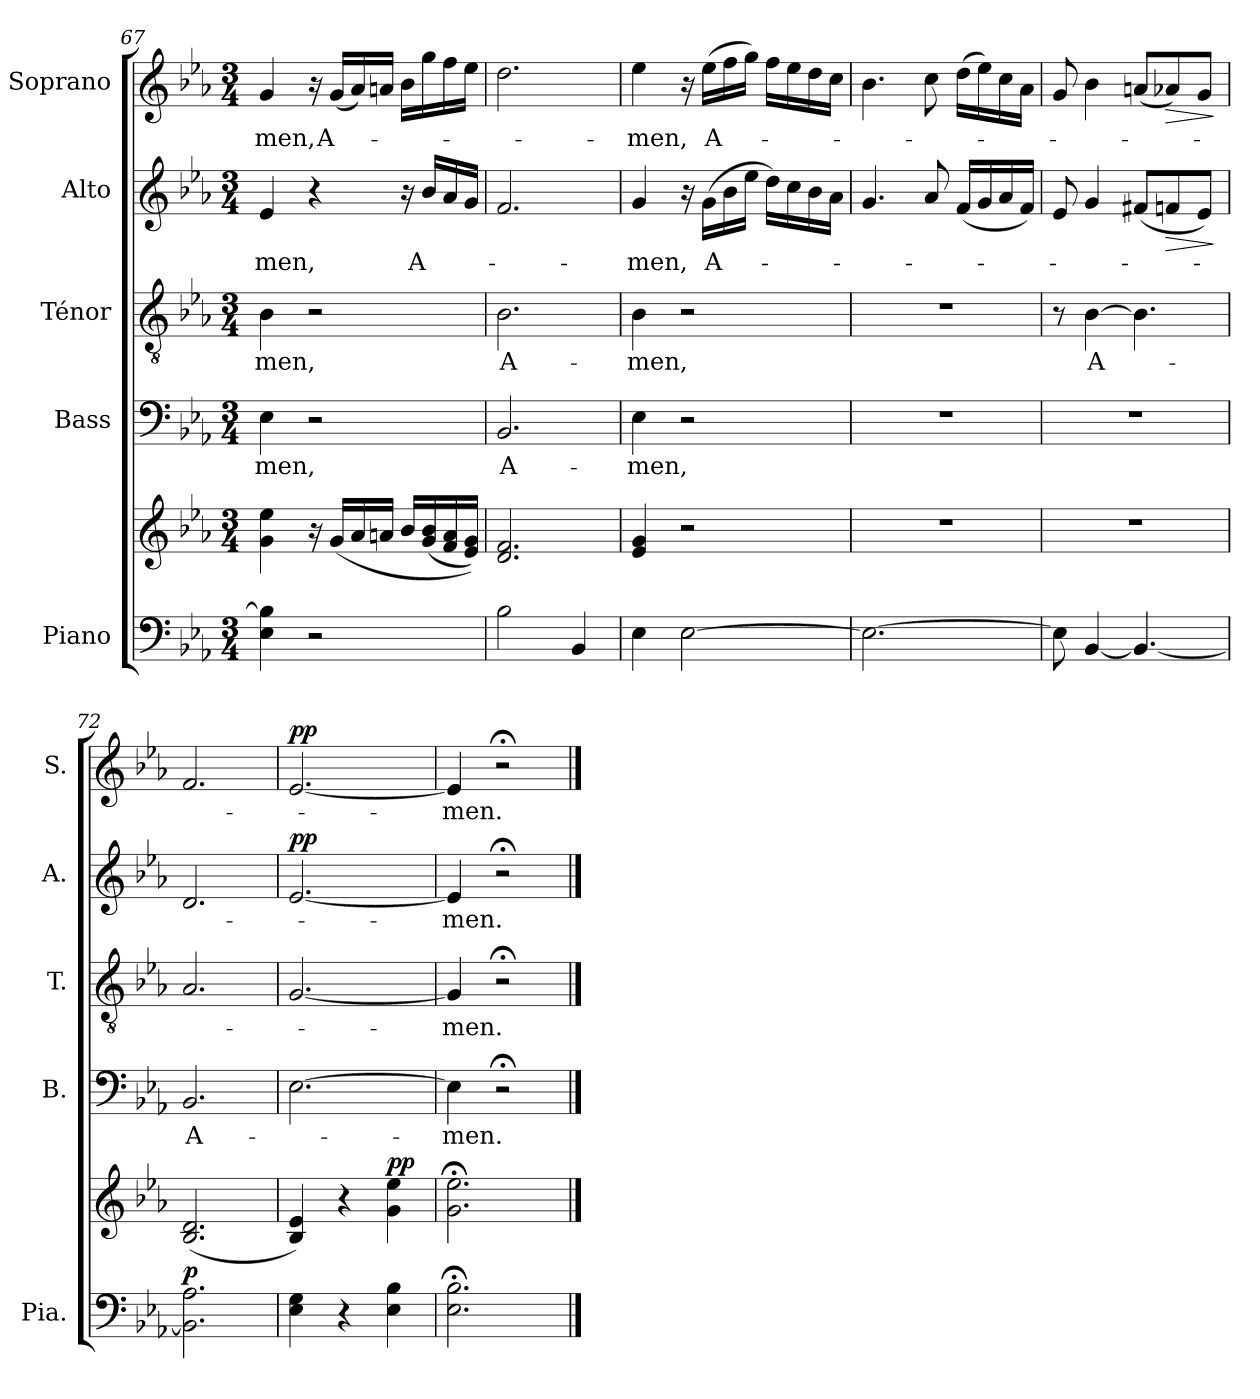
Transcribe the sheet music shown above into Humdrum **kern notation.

**kern	**kern	**dynam	**kern	**text	**kern	**text	**kern	**text	**dynam	**kern	**text	**dynam
*part5	*part5	*part5	*part4	*part4	*part3	*part3	*part2	*part2	*part2	*part1	*part1	*part1
*staff6	*staff5	*staff5/6	*staff4	*staff4	*staff3	*staff3	*staff2	*staff2	*staff2	*staff1	*staff1	*staff1
*I"Piano	*	*	*I"Bass	*	*I"Ténor	*	*I"Alto	*	*	*I"Soprano	*	*
*I'Pia.	*	*	*I'B.	*	*I'T.	*	*I'A.	*	*	*I'S.	*	*
*clefF4	*clefG2	*	*clefF4	*	*clefGv2	*	*clefG2	*	*	*clefG2	*	*
*k[b-e-a-]	*k[b-e-a-]	*	*k[b-e-a-]	*	*k[b-e-a-]	*	*k[b-e-a-]	*	*	*k[b-e-a-]	*	*
*M3/4	*M3/4	*	*M3/4	*	*M3/4	*	*M3/4	*	*	*M3/4	*	*
=67	=67	=67	=67	=67	=67	=67	=67	=67	=67	=67	=67	=67
!	!	!	!	!LO:LY:b	!	!LO:LY:b	!	!LO:LY:b	!	!	!LO:LY:b	!
4E-\ 4B-\]	4g\ 4ee-\	.	4E-\	men,	4B-\	men,	4e-/	men,	.	4g/	men,	.
2r	16r	.	2r	.	2r	.	4r	.	.	16r	.	.
!	!	!	!	!	!	!	!	!	!	!	!LO:LY:b	!
.	(<16g/LL	.	.	.	.	.	.	.	.	(>16g/LL	A-	.
.	16a-/	.	.	.	.	.	.	.	.	16a-/)	.	.
.	16an/JJ	.	.	.	.	.	.	.	.	16an/JJ	.	.
.	16b-/LL	.	.	.	.	.	16r	.	.	16b-\LL	.	.
!	!	!	!	!	!	!	!	!LO:LY:b	!	!	!	!
.	(<16g/ 16b-/	.	.	.	.	.	16b-/LL	A-	.	16gg\	.	.
.	16f/ 16a/	.	.	.	.	.	16a-/	.	.	16ff\	.	.
.	16e-/ 16g/JJ))	.	.	.	.	.	16g/JJ	.	.	16ee-\JJ	.	.
=68	=68	=68	=68	=68	=68	=68	=68	=68	=68	=68	=68	=68
!	!	!	!	!LO:LY:b	!	!LO:LY:b	!	!	!	!	!	!
2B-\	2.d/ 2.f/	.	2.BB-/	A-	2.B-\	A-	2.f/	.	.	2.dd\	.	.
4BB-/	.	.	.	.	.	.	.	.	.	.	.	.
=69	=69	=69	=69	=69	=69	=69	=69	=69	=69	=69	=69	=69
!	!	!	!	!LO:LY:b	!	!LO:LY:b	!	!LO:LY:b	!	!	!LO:LY:b	!
4E-\	4e-/ 4g/	.	4E-\	-men,	4B-\	-men,	4g/	-men,	.	4ee-\	-men,	.
[2E-\	2r	.	2r	.	2r	.	16r	.	.	16r	.	.
!	!	!	!	!	!	!	!	!LO:LY:b	!	!	!LO:LY:b	!
.	.	.	.	.	.	.	(>16g\LL	A-	.	(>16ee-\LL	A-	.
.	.	.	.	.	.	.	16b-\	.	.	16ff\	.	.
.	.	.	.	.	.	.	16ee-\JJ	.	.	16gg\JJ)	.	.
.	.	.	.	.	.	.	16dd\LL)	.	.	16ff\LL	.	.
.	.	.	.	.	.	.	16cc\	.	.	16ee-\	.	.
.	.	.	.	.	.	.	16b-\	.	.	16dd\	.	.
.	.	.	.	.	.	.	16a-\JJ	.	.	16cc\JJ	.	.
!!LO:LB:g=z
=70	=70	=70	=70	=70	=70	=70	=70	=70	=70	=70	=70	=70
2.E-\_	2.r	.	2.r	.	2.r	.	4.g/	.	.	4.b-\	.	.
.	.	.	.	.	.	.	8a-/	.	.	8cc\	.	.
.	.	.	.	.	.	.	(<16f/LL	.	.	(>16dd\LL	.	.
.	.	.	.	.	.	.	16g/	.	.	16ee-\)	.	.
.	.	.	.	.	.	.	16a-/	.	.	16cc\	.	.
.	.	.	.	.	.	.	16f/JJ)	.	.	16a-\JJ	.	.
=71	=71	=71	=71	=71	=71	=71	=71	=71	=71	=71	=71	=71
8E-\]	2.r	.	2.r	.	8r	.	8e-/	.	.	8g/	.	.
!	!	!	!	!	!	!LO:LY:b	!	!	!	!	!	!
[4BB-/	.	.	.	.	[4B-\	A-	4g/	.	.	4b-\	.	.
4.BB-/_	.	.	.	.	4.B-\]	.	(<8f#X/L	.	.	(>8an/L	.	.
!	!	!	!	!	!	!	!	!	!LO:HP:b	!	!	!LO:HP:b
.	.	.	.	.	.	.	8fn/	.	>	8a-X/)	.	>
.	.	.	.	.	.	.	8e-/J)	.	.	8g/J	.	.
.	.	.	.	.	.	.	.	.	]	.	.	]
=72	=72	=72	=72	=72	=72	=72	=72	=72	=72	=72	=72	=72
!	!	!LO:DY:a=2	!	!LO:LY:b	!	!	!	!	!	!	!	!
2.BB-\] 2.A-\	(<2.B-/ 2.d/	p	2.BB-/	A-	2.A-/	.	2.d/	.	.	2.f/	.	.
=73	=73	=73	=73	=73	=73	=73	=73	=73	=73	=73	=73	=73
!	!	!	!	!	!	!	!	!	!LO:DY:a	!	!	!LO:DY:a
4E-\ 4G\	4B-/ 4e-/)	.	[2.E-\	.	[2.G/	.	[2.e-/	.	pp	[2.e-/	.	pp
4r	4r	.	.	.	.	.	.	.	.	.	.	.
!	!	!LO:DY:a	!	!	!	!	!	!	!	!	!	!
4E-\ 4B-\	4g\ 4ee-\	pp	.	.	.	.	.	.	.	.	.	.
=74	=74	=74	=74	=74	=74	=74	=74	=74	=74	=74	=74	=74
!	!	!	!	!LO:LY:b	!	!LO:LY:b	!	!LO:LY:b	!	!	!LO:LY:b	!
2.E-\;< 2.B-\;<	2.g\;< 2.ee-\;<	.	4E-\]	-men.	4G/]	-men.	4e-/]	-men.	.	4e-/]	-men.	.
.	.	.	2r;<	.	2r;<	.	2r;<	.	.	2r;<	.	.
==	==	==	==	==	==	==	==	==	==	==	==	==
*-	*-	*-	*-	*-	*-	*-	*-	*-	*-	*-	*-	*-
